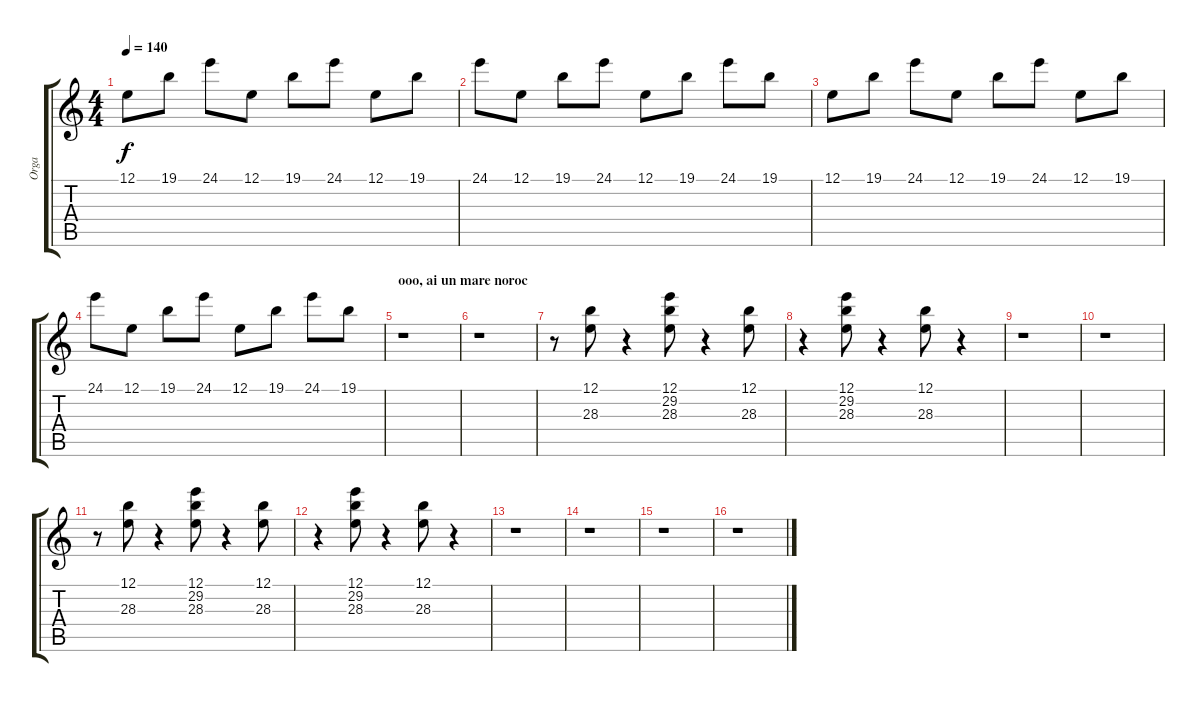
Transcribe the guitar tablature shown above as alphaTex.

\track ("Orga" "Orga") {instrument stringensemble1}
\staff {score tabs}
\tuning (E4 B3 G3 D3 A2 E2) {hide}
\ts (4 4)
\tempo 140
\clef g2
\ks c
12.1.8{dy f} 19.1.8 24.1.8 12.1.8 19.1.8 24.1.8 12.1.8 19.1.8 |
24.1.8 12.1.8 19.1.8 24.1.8 12.1.8 19.1.8 24.1.8 19.1.8 |
12.1.8 19.1.8 24.1.8 12.1.8 19.1.8 24.1.8 12.1.8 19.1.8 |
24.1.8 12.1.8 19.1.8 24.1.8 12.1.8 19.1.8 24.1.8 19.1.8 |
\section ("" "ooo, ai un mare noroc")
r.1 |
r.1 |
r.8 (12.1 28.3).8 r.4 (12.1 29.2 28.3).8 r.4 (12.1 28.3).8 |
r.4 (12.1 29.2 28.3).8 r.4 (12.1 28.3).8 r.4 |
r.1 |
r.1 |
r.8 (12.1 28.3).8 r.4 (12.1 29.2 28.3).8 r.4 (12.1 28.3).8 |
r.4 (12.1 29.2 28.3).8 r.4 (12.1 28.3).8 r.4 |
r.1 |
r.1 |
r.1 |
r.1
